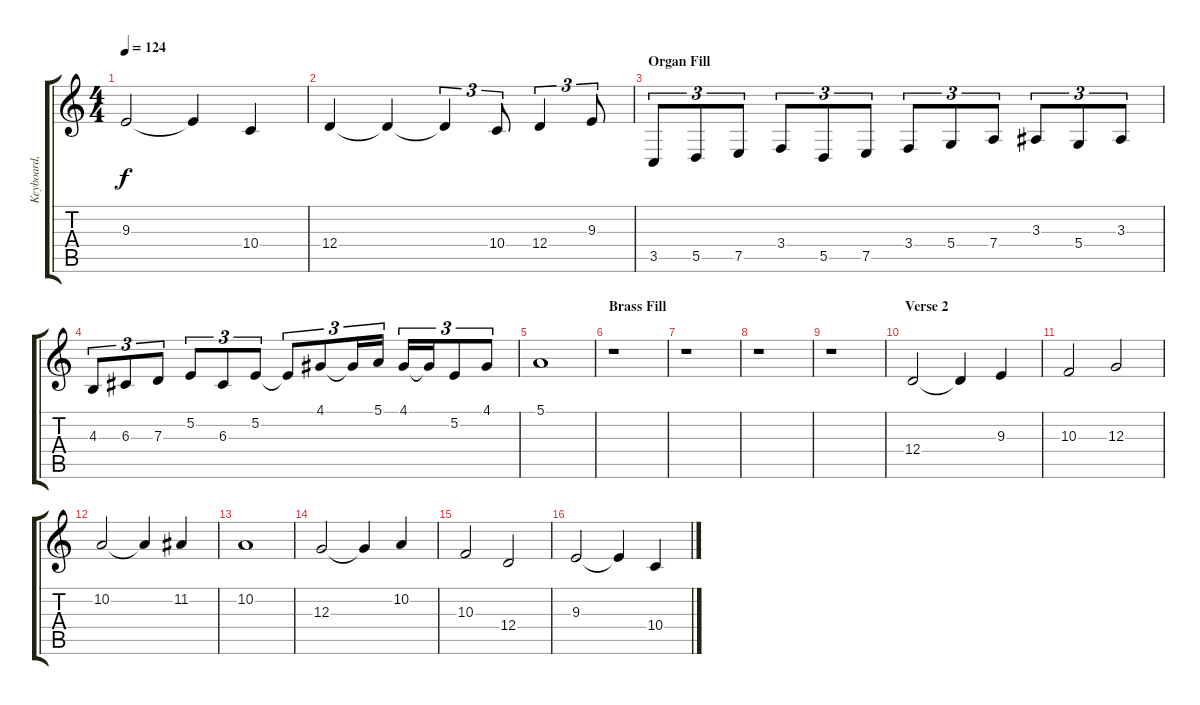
\track ("Keyboard, Flute 3, Outro Harp" "Keyboard, ") {instrument synthstrings2}
\staff {score tabs}
\tuning (E4 B3 G3 D3 A2 E2) {hide}
\ts (4 4)
\tempo 124
\clef g2
\ks c
9.3.2{dy f} 9.3{t}.4 10.4.4 |
12.4.4 12.4{t}.4 12.4{t}.4{tu (3 2)} 10.4.8{tu (3 2)} 12.4.4{tu (3 2)} 9.3.8{tu (3 2)} |
\section ("" "Organ Fill")
3.5.8{tu (3 2)} 5.5.8{tu (3 2)} 7.5.8{tu (3 2)} 3.4.8{tu (3 2)} 5.5.8{tu (3 2)} 7.5.8{tu (3 2)} 3.4.8{tu (3 2)} 5.4.8{tu (3 2)} 7.4.8{tu (3 2)} 3.3.8{tu (3 2)} 5.4.8{tu (3 2)} 3.3.8{tu (3 2)} |
4.3.8{tu (3 2)} 6.3.8{tu (3 2)} 7.3.8{tu (3 2)} 5.2.8{tu (3 2)} 6.3.8{tu (3 2)} 5.2.8{tu (3 2)} 5.2{t}.8{tu (3 2)} 4.1.8{tu (3 2)} 4.1{t}.16{tu (3 2)} 5.1.16{tu (3 2)} 4.1.16{tu (3 2)} 4.1{t}.16{tu (3 2)} 5.2.8{tu (3 2)} 4.1.8{tu (3 2)} |
5.1.1 |
\section ("" "Brass Fill")
r.1 |
r.1 |
r.1 |
r.1 |
\section ("" "Verse 2")
12.4.2 12.4{t}.4 9.3.4 |
10.3.2 12.3.2 |
10.2.2 10.2{t}.4 11.2.4 |
10.2.1 |
12.3.2 12.3{t}.4 10.2.4 |
10.3.2 12.4.2 |
9.3.2 9.3{t}.4 10.4.4
